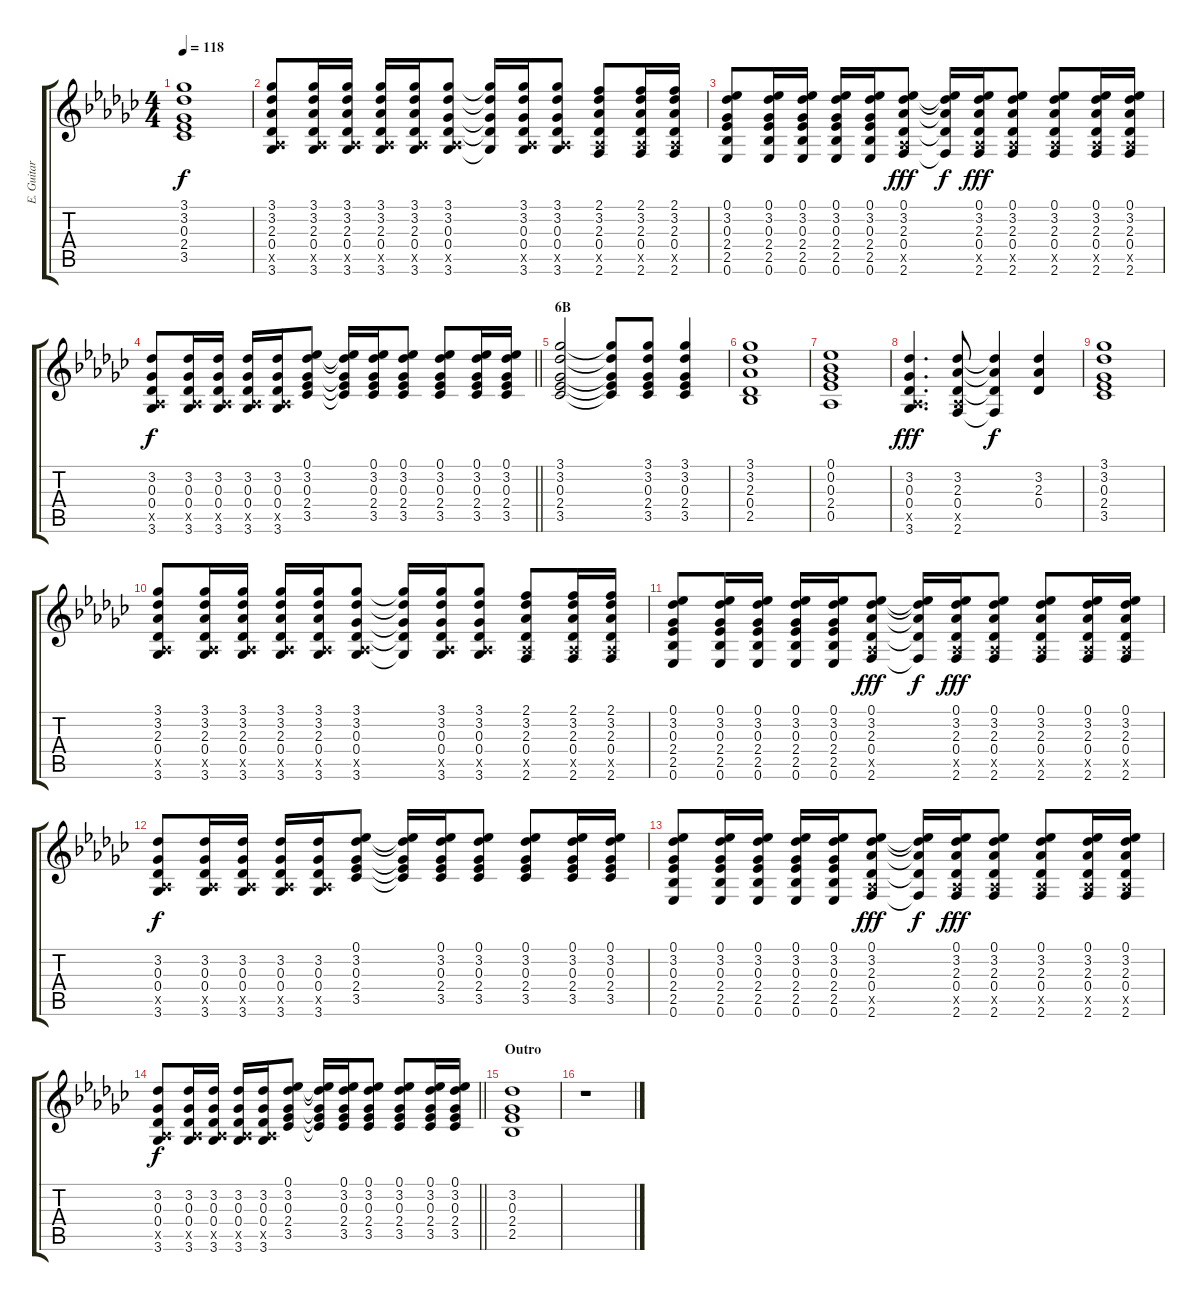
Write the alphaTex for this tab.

\track ("E. Guitar IV (12-Strings)" "E. Guitar ") {instrument overdrivenguitar}
\staff {score tabs}
\tuning (Eb4 Bb3 Gb3 Db3 Ab2 Eb2) {hide}
\ts (4 4)
\tempo 118
\clef g2
\ks gb
(3.1 3.2 0.3 2.4 3.5).1{dy f} |
(3.1 3.2 2.3 0.4 0.5{x} 3.6).8 (3.1 3.2 2.3 0.4 0.5{x} 3.6).16 (3.1 3.2 2.3 0.4 0.5{x} 3.6).16 (3.1 3.2 2.3 0.4 0.5{x} 3.6).16 (3.1 3.2 2.3 0.4 0.5{x} 3.6).16 (3.1 3.2 0.3 0.4 0.5{x} 3.6).8 (3.1{t} 3.2{t} 0.3{t} 0.4{t} 3.6{t}).16 (3.1 3.2 0.3 0.4 0.5{x} 3.6).16 (3.1 3.2 0.3 0.4 0.5{x} 3.6).8 (2.1 3.2 2.3 0.4 0.5{x} 2.6).8 (2.1 3.2 2.3 0.4 0.5{x} 2.6).16 (2.1 3.2 2.3 0.4 0.5{x} 2.6).16 |
(0.1 3.2 0.3 2.4 2.5 0.6).8 (0.1 3.2 0.3 2.4 2.5 0.6).16 (0.1 3.2 0.3 2.4 2.5 0.6).16 (0.1 3.2 0.3 2.4 2.5 0.6).16 (0.1 3.2 0.3 2.4 2.5 0.6).16 (0.1 3.2 2.3 0.4 0.5{x} 2.6).8{dy fff} (0.1{t} 3.2{t} 2.3{t} 0.4{t} 2.6{t}).16{dy f} (0.1 3.2 2.3 0.4 0.5{x} 2.6).16{dy fff} (0.1 3.2 2.3 0.4 0.5{x} 2.6).8 (0.1 3.2 2.3 0.4 0.5{x} 2.6).8 (0.1 3.2 2.3 0.4 0.5{x} 2.6).16 (0.1 3.2 2.3 0.4 0.5{x} 2.6).16 |
\barLineRight lightlight
(3.2 0.3 0.4 0.5{x} 3.6).8{dy f} (3.2 0.3 0.4 0.5{x} 3.6).16 (3.2 0.3 0.4 0.5{x} 3.6).16 (3.2 0.3 0.4 0.5{x} 3.6).16 (3.2 0.3 0.4 0.5{x} 3.6).16 (0.1 3.2 0.3 2.4 3.5).8 (0.1{t} 3.2{t} 0.3{t} 2.4{t} 3.5{t}).16 (0.1 3.2 0.3 2.4 3.5).16 (0.1 3.2 0.3 2.4 3.5).8 (0.1 3.2 0.3 2.4 3.5).8 (0.1 3.2 0.3 2.4 3.5).16 (0.1 3.2 0.3 2.4 3.5).16 |
\section ("" "6B")
(3.1 3.2 0.3 2.4 3.5).2 (3.1{t} 3.2{t} 0.3{t} 2.4{t} 3.5{t}).8 (3.1 3.2 0.3 2.4 3.5).8 (3.1 3.2 0.3 2.4 3.5).4 |
(3.1 3.2 2.3 0.4 2.5).1 |
(0.1 0.2 0.3 2.4 0.5).1 |
(3.2 0.3 0.4 0.5{x} 3.6).4{d dy fff} (3.2 2.3 0.4 0.5{x} 2.6).8 (3.2{t} 2.3{t} 0.4{t} 2.6{t}).4{dy f} (3.2 2.3 0.4).4 |
(3.1 3.2 0.3 2.4 3.5).1 |
(3.1 3.2 2.3 0.4 0.5{x} 3.6).8 (3.1 3.2 2.3 0.4 0.5{x} 3.6).16 (3.1 3.2 2.3 0.4 0.5{x} 3.6).16 (3.1 3.2 2.3 0.4 0.5{x} 3.6).16 (3.1 3.2 2.3 0.4 0.5{x} 3.6).16 (3.1 3.2 0.3 0.4 0.5{x} 3.6).8 (3.1{t} 3.2{t} 0.3{t} 0.4{t} 3.6{t}).16 (3.1 3.2 0.3 0.4 0.5{x} 3.6).16 (3.1 3.2 0.3 0.4 0.5{x} 3.6).8 (2.1 3.2 2.3 0.4 0.5{x} 2.6).8 (2.1 3.2 2.3 0.4 0.5{x} 2.6).16 (2.1 3.2 2.3 0.4 0.5{x} 2.6).16 |
(0.1 3.2 0.3 2.4 2.5 0.6).8 (0.1 3.2 0.3 2.4 2.5 0.6).16 (0.1 3.2 0.3 2.4 2.5 0.6).16 (0.1 3.2 0.3 2.4 2.5 0.6).16 (0.1 3.2 0.3 2.4 2.5 0.6).16 (0.1 3.2 2.3 0.4 0.5{x} 2.6).8{dy fff} (0.1{t} 3.2{t} 2.3{t} 0.4{t} 2.6{t}).16{dy f} (0.1 3.2 2.3 0.4 0.5{x} 2.6).16{dy fff} (0.1 3.2 2.3 0.4 0.5{x} 2.6).8 (0.1 3.2 2.3 0.4 0.5{x} 2.6).8 (0.1 3.2 2.3 0.4 0.5{x} 2.6).16 (0.1 3.2 2.3 0.4 0.5{x} 2.6).16 |
(3.2 0.3 0.4 0.5{x} 3.6).8{dy f} (3.2 0.3 0.4 0.5{x} 3.6).16 (3.2 0.3 0.4 0.5{x} 3.6).16 (3.2 0.3 0.4 0.5{x} 3.6).16 (3.2 0.3 0.4 0.5{x} 3.6).16 (0.1 3.2 0.3 2.4 3.5).8 (0.1{t} 3.2{t} 0.3{t} 2.4{t} 3.5{t}).16 (0.1 3.2 0.3 2.4 3.5).16 (0.1 3.2 0.3 2.4 3.5).8 (0.1 3.2 0.3 2.4 3.5).8 (0.1 3.2 0.3 2.4 3.5).16 (0.1 3.2 0.3 2.4 3.5).16 |
(0.1 3.2 0.3 2.4 2.5 0.6).8 (0.1 3.2 0.3 2.4 2.5 0.6).16 (0.1 3.2 0.3 2.4 2.5 0.6).16 (0.1 3.2 0.3 2.4 2.5 0.6).16 (0.1 3.2 0.3 2.4 2.5 0.6).16 (0.1 3.2 2.3 0.4 0.5{x} 2.6).8{dy fff} (0.1{t} 3.2{t} 2.3{t} 0.4{t} 2.6{t}).16{dy f} (0.1 3.2 2.3 0.4 0.5{x} 2.6).16{dy fff} (0.1 3.2 2.3 0.4 0.5{x} 2.6).8 (0.1 3.2 2.3 0.4 0.5{x} 2.6).8 (0.1 3.2 2.3 0.4 0.5{x} 2.6).16 (0.1 3.2 2.3 0.4 0.5{x} 2.6).16 |
\barLineRight lightlight
(3.2 0.3 0.4 0.5{x} 3.6).8{dy f} (3.2 0.3 0.4 0.5{x} 3.6).16 (3.2 0.3 0.4 0.5{x} 3.6).16 (3.2 0.3 0.4 0.5{x} 3.6).16 (3.2 0.3 0.4 0.5{x} 3.6).16 (0.1 3.2 0.3 2.4 3.5).8 (0.1{t} 3.2{t} 0.3{t} 2.4{t} 3.5{t}).16 (0.1 3.2 0.3 2.4 3.5).16 (0.1 3.2 0.3 2.4 3.5).8 (0.1 3.2 0.3 2.4 3.5).8 (0.1 3.2 0.3 2.4 3.5).16 (0.1 3.2 0.3 2.4 3.5).16 |
\section ("" "Outro")
(3.2 0.3 2.4 2.5).1 |
r.1
